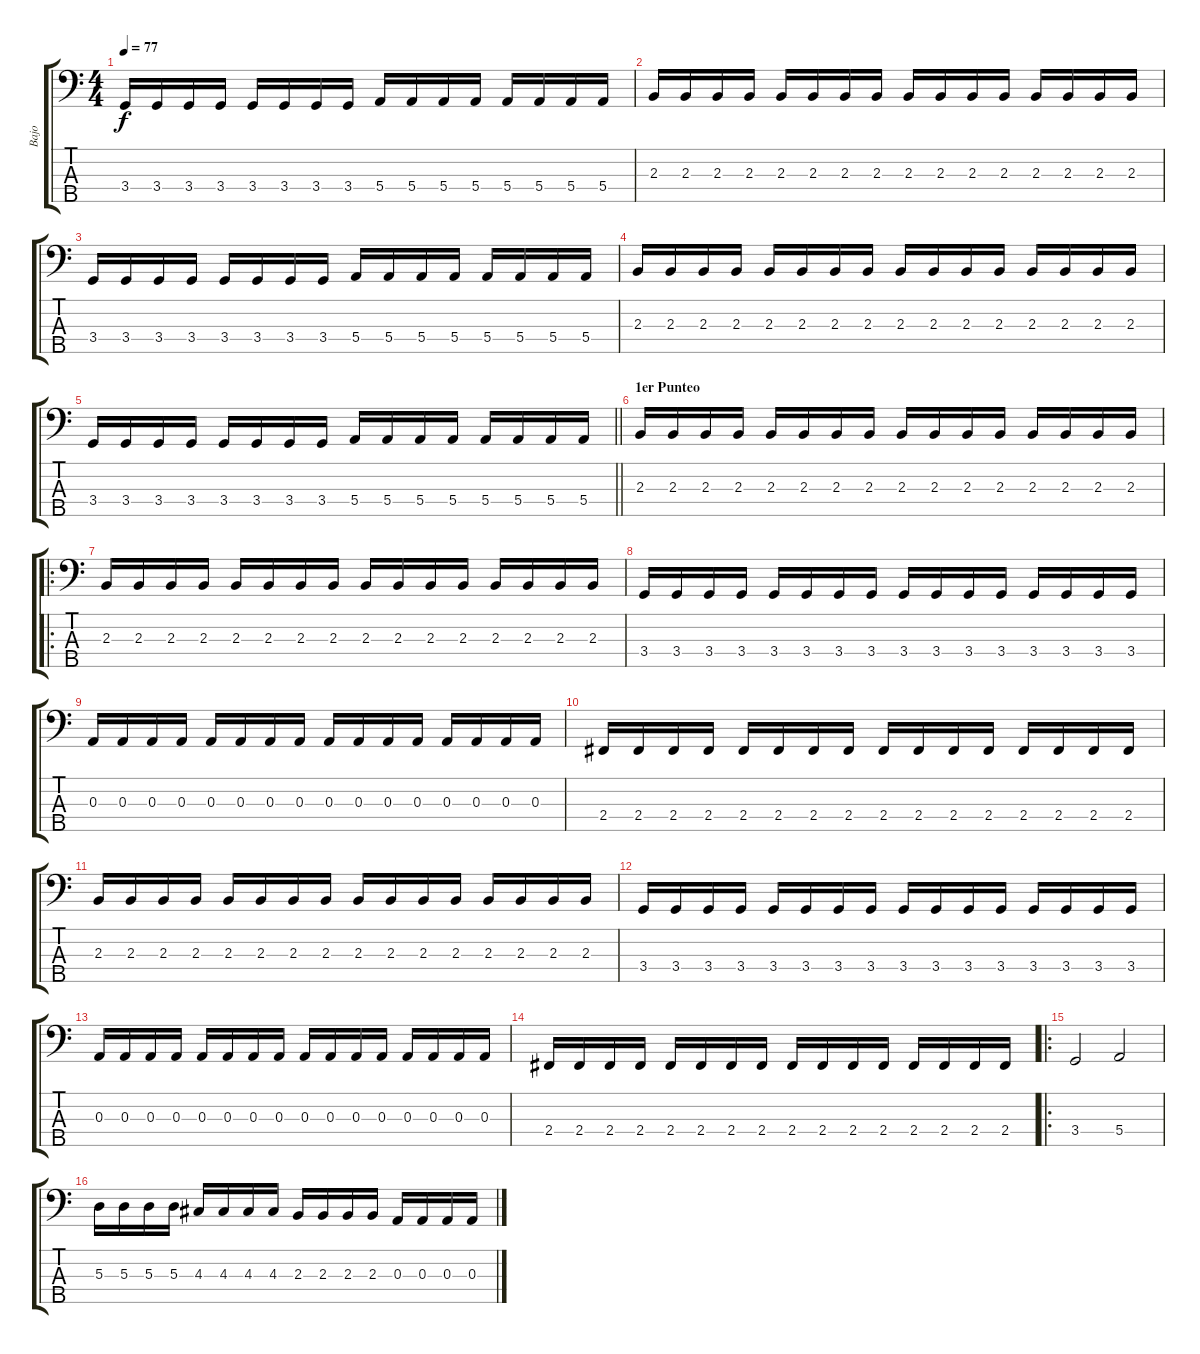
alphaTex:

\track ("Bajo" "Bajo") {instrument electricbasspick}
\staff {score tabs}
\tuning (G2 D2 A1 E1 B0) {hide}
\ts (4 4)
\tempo 77
\clef f4
\ks c
3.4.16{dy f} 3.4.16 3.4.16 3.4.16 3.4.16 3.4.16 3.4.16 3.4.16 5.4.16 5.4.16 5.4.16 5.4.16 5.4.16 5.4.16 5.4.16 5.4.16 |
2.3.16 2.3.16 2.3.16 2.3.16 2.3.16 2.3.16 2.3.16 2.3.16 2.3.16 2.3.16 2.3.16 2.3.16 2.3.16 2.3.16 2.3.16 2.3.16 |
3.4.16 3.4.16 3.4.16 3.4.16 3.4.16 3.4.16 3.4.16 3.4.16 5.4.16 5.4.16 5.4.16 5.4.16 5.4.16 5.4.16 5.4.16 5.4.16 |
2.3.16 2.3.16 2.3.16 2.3.16 2.3.16 2.3.16 2.3.16 2.3.16 2.3.16 2.3.16 2.3.16 2.3.16 2.3.16 2.3.16 2.3.16 2.3.16 |
\barLineRight lightlight
3.4.16 3.4.16 3.4.16 3.4.16 3.4.16 3.4.16 3.4.16 3.4.16 5.4.16 5.4.16 5.4.16 5.4.16 5.4.16 5.4.16 5.4.16 5.4.16 |
\section ("" "1er Punteo")
2.3.16 2.3.16 2.3.16 2.3.16 2.3.16 2.3.16 2.3.16 2.3.16 2.3.16 2.3.16 2.3.16 2.3.16 2.3.16 2.3.16 2.3.16 2.3.16 |
\ro
2.3.16 2.3.16 2.3.16 2.3.16 2.3.16 2.3.16 2.3.16 2.3.16 2.3.16 2.3.16 2.3.16 2.3.16 2.3.16 2.3.16 2.3.16 2.3.16 |
3.4.16 3.4.16 3.4.16 3.4.16 3.4.16 3.4.16 3.4.16 3.4.16 3.4.16 3.4.16 3.4.16 3.4.16 3.4.16 3.4.16 3.4.16 3.4.16 |
0.3.16 0.3.16 0.3.16 0.3.16 0.3.16 0.3.16 0.3.16 0.3.16 0.3.16 0.3.16 0.3.16 0.3.16 0.3.16 0.3.16 0.3.16 0.3.16 |
2.4.16 2.4.16 2.4.16 2.4.16 2.4.16 2.4.16 2.4.16 2.4.16 2.4.16 2.4.16 2.4.16 2.4.16 2.4.16 2.4.16 2.4.16 2.4.16 |
2.3.16 2.3.16 2.3.16 2.3.16 2.3.16 2.3.16 2.3.16 2.3.16 2.3.16 2.3.16 2.3.16 2.3.16 2.3.16 2.3.16 2.3.16 2.3.16 |
3.4.16 3.4.16 3.4.16 3.4.16 3.4.16 3.4.16 3.4.16 3.4.16 3.4.16 3.4.16 3.4.16 3.4.16 3.4.16 3.4.16 3.4.16 3.4.16 |
0.3.16 0.3.16 0.3.16 0.3.16 0.3.16 0.3.16 0.3.16 0.3.16 0.3.16 0.3.16 0.3.16 0.3.16 0.3.16 0.3.16 0.3.16 0.3.16 |
2.4.16 2.4.16 2.4.16 2.4.16 2.4.16 2.4.16 2.4.16 2.4.16 2.4.16 2.4.16 2.4.16 2.4.16 2.4.16 2.4.16 2.4.16 2.4.16 |
\ro
3.4.2 5.4.2 |
5.3.16 5.3.16 5.3.16 5.3.16 4.3.16 4.3.16 4.3.16 4.3.16 2.3.16 2.3.16 2.3.16 2.3.16 0.3.16 0.3.16 0.3.16 0.3.16
